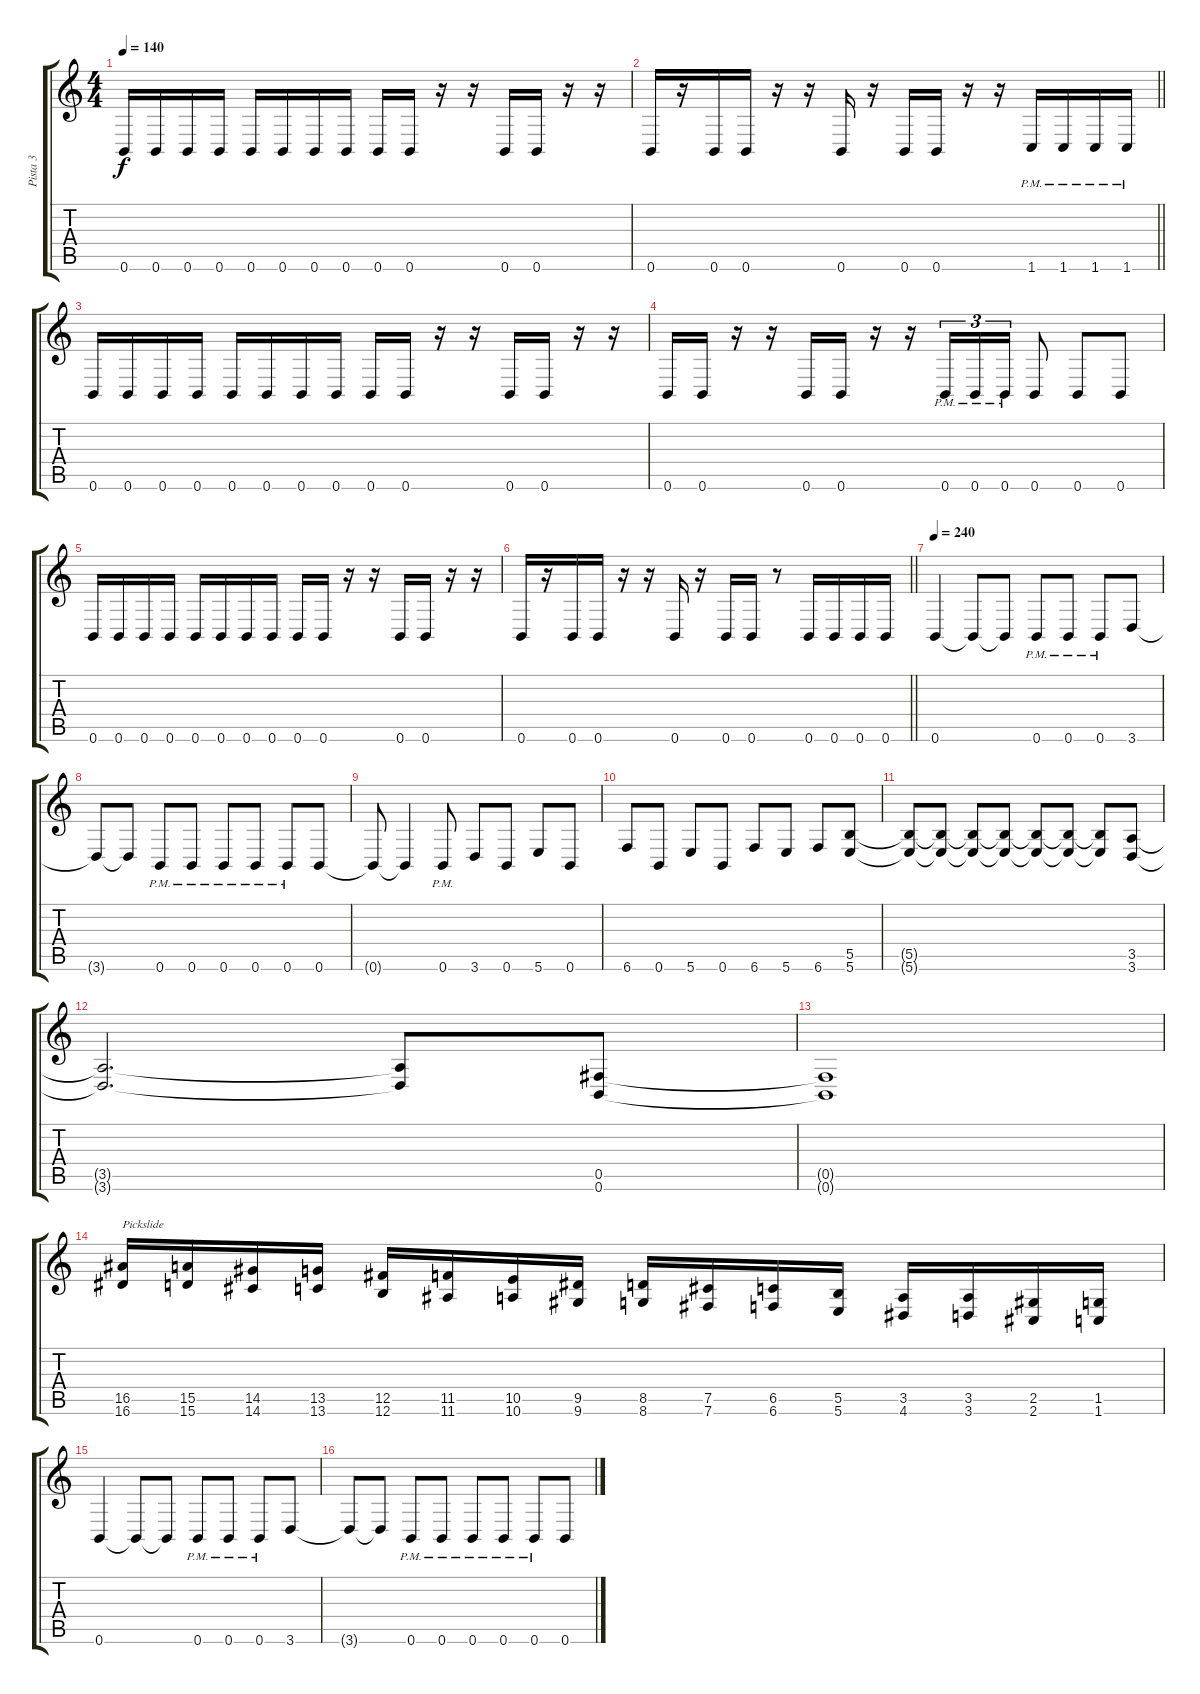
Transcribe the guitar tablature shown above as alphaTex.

\track ("Pista 3" "Pista 3") {instrument distortionguitar}
\staff {score tabs}
\tuning (Db4 Ab3 E3 B2 Gb2 B1) {hide}
\ts (4 4)
\tempo 140
\clef g2
\ks c
0.6.16{dy f} 0.6.16 0.6.16 0.6.16 0.6.16 0.6.16 0.6.16 0.6.16 0.6.16 0.6.16 r.16 r.16 0.6.16 0.6.16 r.16 r.16 |
\barLineRight lightlight
0.6.16 r.16 0.6.16 0.6.16 r.16 r.16 0.6.16 r.16 0.6.16 0.6.16 r.16 r.16 1.6{pm}.16 1.6{pm}.16 1.6{pm}.16 1.6{pm}.16 |
0.6.16 0.6.16 0.6.16 0.6.16 0.6.16 0.6.16 0.6.16 0.6.16 0.6.16 0.6.16 r.16 r.16 0.6.16 0.6.16 r.16 r.16 |
0.6.16 0.6.16 r.16 r.16 0.6.16 0.6.16 r.16 r.16 0.6{pm}.16{tu (3 2)} 0.6{pm}.16{tu (3 2)} 0.6{pm}.16{tu (3 2)} 0.6.8 0.6.8 0.6.8 |
0.6.16 0.6.16 0.6.16 0.6.16 0.6.16 0.6.16 0.6.16 0.6.16 0.6.16 0.6.16 r.16 r.16 0.6.16 0.6.16 r.16 r.16 |
\barLineRight lightlight
0.6.16 r.16 0.6.16 0.6.16 r.16 r.16 0.6.16 r.16 0.6.16 0.6.16 r.8 0.6.16 0.6.16 0.6.16 0.6.16 |
\tempo 240
0.6.4 0.6{t}.8 0.6{t}.8 0.6{pm}.8 0.6{pm}.8 0.6{pm}.8 3.6.8 |
3.6{t}.8 3.6{t}.8 0.6{pm}.8 0.6{pm}.8 0.6{pm}.8 0.6{pm}.8 0.6{pm}.8 0.6.8 |
0.6{t}.8 0.6{t}.4 0.6{pm}.8 3.6.8 0.6.8 5.6.8 0.6.8 |
6.6.8 0.6.8 5.6.8 0.6.8 6.6.8 5.6.8 6.6.8 (5.5 5.6).8 |
(5.5{t} 5.6{t}).8 (5.5{t} 5.6{t}).8 (5.5{t} 5.6{t}).8 (5.5{t} 5.6{t}).8 (5.5{t} 5.6{t}).8 (5.5{t} 5.6{t}).8 (5.5{t} 5.6{t}).8 (3.5 3.6).8 |
(3.5{t} 3.6{t}).2{d} (3.5{t} 3.6{t}).8 (0.5 0.6).8 |
(0.5{t} 0.6{t}).1 |
(16.5 16.6).16{txt "Pickslide" instrument guitarfretnoise} (15.5 15.6).16 (14.5 14.6).16 (13.5 13.6).16 (12.5 12.6).16 (11.5 11.6).16 (10.5 10.6).16 (9.5 9.6).16 (8.5 8.6).16 (7.5 7.6).16 (6.5 6.6).16 (5.5 5.6).16 (3.5 4.6).16 (3.5 3.6).16 (2.5 2.6).16 (1.5 1.6).16 |
0.6.4{instrument distortionguitar} 0.6{t}.8 0.6{t}.8 0.6{pm}.8 0.6{pm}.8 0.6{pm}.8 3.6.8 |
3.6{t}.8 3.6{t}.8 0.6{pm}.8 0.6{pm}.8 0.6{pm}.8 0.6{pm}.8 0.6{pm}.8 0.6.8
